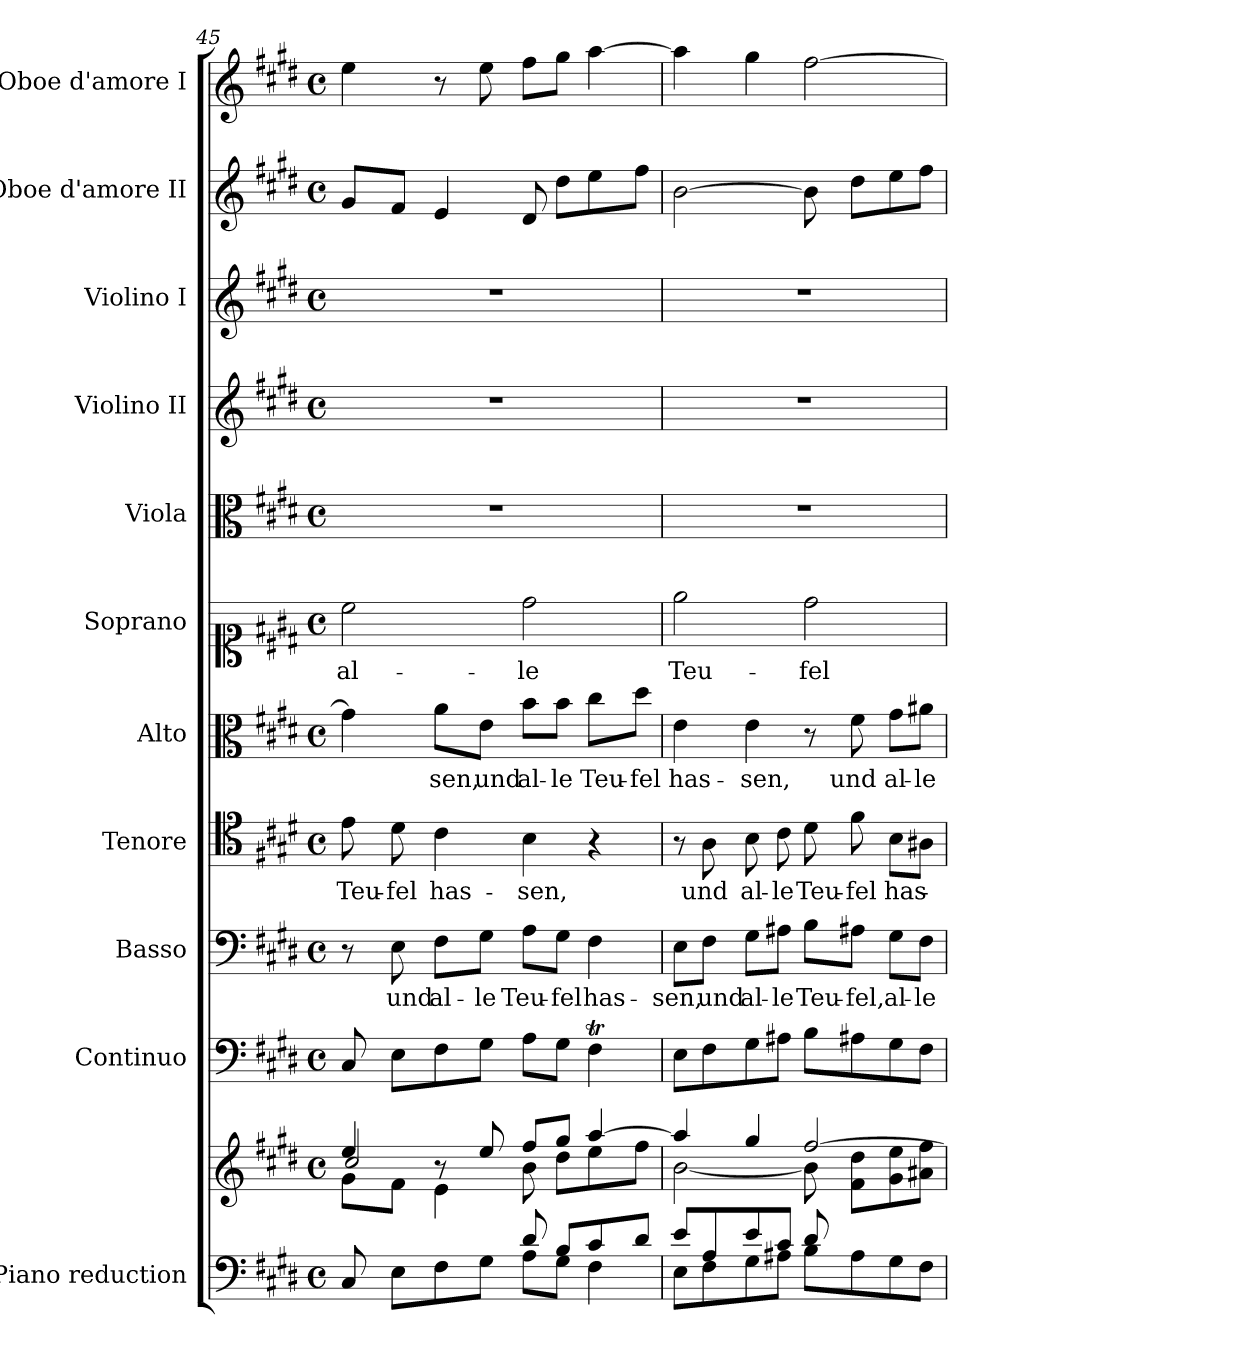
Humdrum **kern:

**kern	**kern	**kern	**kern	**text	**kern	**text	**kern	**text	**kern	**text	**kern	**kern	**kern	**kern	**kern
*part11	*part11	*part10	*part9	*part9	*part8	*part8	*part7	*part7	*part6	*part6	*part5	*part4	*part3	*part2	*part1
*staff12	*staff11	*staff10	*staff9	*staff9	*staff8	*staff8	*staff7	*staff7	*staff6	*staff6	*staff5	*staff4	*staff3	*staff2	*staff1
*I"Piano reduction	*	*I"Continuo	*I"Basso	*	*I"Tenore	*	*I"Alto	*	*I"Soprano	*	*I"Viola	*I"Violino II	*I"Violino I	*I"Oboe d'amore II	*I"Oboe d'amore I
*I'Pno	*	*	*	*	*	*	*	*	*	*	*I'Vla	*I'Vln	*I'Vln	*I'Ob	*I'Ob
*clefF4	*clefG2	*clefF4	*clefF4	*	*clefC4	*	*clefC3	*	*clefC1	*	*clefC3	*clefG2	*clefG2	*clefG2	*clefG2
*k[f#c#g#d#]	*k[f#c#g#d#]	*k[f#c#g#d#]	*k[f#c#g#d#]	*	*k[f#c#g#d#]	*	*k[f#c#g#d#]	*	*k[f#c#g#d#]	*	*k[f#c#g#d#]	*k[f#c#g#d#]	*k[f#c#g#d#]	*k[f#c#g#d#]	*k[f#c#g#d#]
*M4/4	*M4/4	*M4/4	*M4/4	*	*M4/4	*	*M4/4	*	*M4/4	*	*M4/4	*M4/4	*M4/4	*M4/4	*M4/4
*met(c)	*met(c)	*met(c)	*met(c)	*	*met(c)	*	*met(c)	*	*met(c)	*	*met(c)	*met(c)	*met(c)	*met(c)	*met(c)
=45	=45	=45	=45	=45	=45	=45	=45	=45	=45	=45	=45	=45	=45	=45	=45
*^	*^	*	*	*	*	*	*	*	*	*	*	*	*	*	*
*	*	*	*^	*	*	*	*	*	*	*	*	*	*	*	*	*	*
!	!	!	!	!	!	!	!	!	!LO:LY:b	!	!	!	!LO:LY:b	!	!	!	!	!
2ryy	8C#/	4ee/	8g#\L	2cc#/	8C#/	8r	.	8e\	Teu-	4g#\]	.	2cc#\	al-	1r	1r	1r	8g#/L	4ee\
!	!	!	!	!	!	!	!LO:LY:b	!	!LO:LY:b	!	!	!	!	!	!	!	!	!
.	8E\L	.	8f#\J	.	8E\L	8E\	und	8d#\	-fel	.	.	.	.	.	.	.	8f#/J	.
!	!	!	!	!	!	!	!LO:LY:b	!	!LO:LY:b	!	!LO:LY:b	!	!	!	!	!	!	!
.	8F#\	8r	4e\	.	8F#\	8F#\L	al-	4c#\	has-	8a\L	-sen,	.	.	.	.	.	4e/	8r
!	!	!	!	!	!	!	!LO:LY:b	!	!	!	!LO:LY:b	!	!	!	!	!	!	!
.	8G#\J	8ee/	.	.	8G#\J	8G#\J	-le	.	.	8e\J	und	.	.	.	.	.	.	8ee\
!	!	!	!	!	!	!	!LO:LY:b	!	!LO:LY:b	!	!LO:LY:b	!	!LO:LY:b	!	!	!	!	!
8d#/	8A\L	8ff#/L	8b\	2ryy	8A\L	8A\L	Teu-	4B\	-sen,	8b\L	al-	2dd#\	-le	.	.	.	8d#/	8ff#\L
!	!	!	!	!	!	!	!LO:LY:b	!	!	!	!LO:LY:b	!	!	!	!	!	!	!
8B/L	8G#\J	8gg#/J	8dd#\L	.	8G#\J	8G#\J	-fel	.	.	8b\J	-le	.	.	.	.	.	8dd#\L	8gg#\J
!	!	!	!	!	!	!	!LO:LY:b	!	!	!	!LO:LY:b	!	!	!	!	!	!	!
8c#/	4F#\	[4aa/	8ee\	.	4F#T\	4F#\	has-	4r	.	8cc#\L	Teu-	.	.	.	.	.	8ee\	[4aa\
!	!	!	!	!	!	!	!	!	!	!	!LO:LY:b	!	!	!	!	!	!	!
8d#/J	.	.	8ff#\J	.	.	.	.	.	.	8dd#\J	-fel	.	.	.	.	.	8ff#\J	.
*	*	*	*v	*v	*	*	*	*	*	*	*	*	*	*	*	*	*	*
=46	=46	=46	=46	=46	=46	=46	=46	=46	=46	=46	=46	=46	=46	=46	=46	=46	=46
!	!	!	!	!	!	!LO:LY:b	!	!	!	!LO:LY:b	!	!LO:LY:b	!	!	!	!	!
8e/L	8E\L	4aa/]	[2b\	8E\L	8E\L	-sen,	8r	.	4e\	has-	2ee\	Teu-	1r	1r	1r	[2b\	4aa\]
!	!	!	!	!	!	!LO:LY:b	!	!LO:LY:b	!	!	!	!	!	!	!	!	!
8A/	8F#\	.	.	8F#\	8F#\J	und	8A\	und	.	.	.	.	.	.	.	.	.
!	!	!	!	!	!	!LO:LY:b	!	!LO:LY:b	!	!LO:LY:b	!	!	!	!	!	!	!
8e/	8G#\	4gg#/	.	8G#\	8G#\L	al-	8B\	al-	4e\	-sen,	.	.	.	.	.	.	4gg#\
!	!	!	!	!	!	!LO:LY:b	!	!LO:LY:b	!	!	!	!	!	!	!	!	!
8c#/J	8A#X\J	.	.	8A#X\J	8A#X\J	-le	8c#\	-le	.	.	.	.	.	.	.	.	.
!	!	!	!	!	!	!LO:LY:b	!	!LO:LY:b	!	!	!	!LO:LY:b	!	!	!	!	!
8d#/	8B\L	[2ff#/	8b\]	8B\L	8B\L	Teu-	8d#\	Teu-	8r	.	2dd#\	-fel	.	.	.	8b\]	[2ff#\
!	!	!	!	!	!	!LO:LY:b	!	!LO:LY:b	!	!LO:LY:b	!	!	!	!	!	!	!
8ryy	8A#\	.	8f#\ 8dd#\L	8A#X\	8A#X\J	-fel,	8f#\	-fel	8f#\	und	.	.	.	.	.	8dd#\L	.
!	!	!	!	!	!	!LO:LY:b	!	!LO:LY:b	!	!LO:LY:b	!	!	!	!	!	!	!
4ryy	8G#\	.	8g#\ 8ee\	8G#\	8G#\L	al-	8B\L	has-	8g#\L	al-	.	.	.	.	.	8ee\	.
!	!	!	!	!	!	!LO:LY:b	!	!	!	!LO:LY:b	!	!	!	!	!	!	!
.	8F#\J	.	8a#X\ 8ff#\J	8F#\J	8F#\J	-le	8A#X\J	.	8a#X\J	-le	.	.	.	.	.	8ff#\J	.
*v	*v	*	*	*	*	*	*	*	*	*	*	*	*	*	*	*	*
*	*v	*v	*	*	*	*	*	*	*	*	*	*	*	*	*	*
=	=	=	=	=	=	=	=	=	=	=	=	=	=	=	=
*-	*-	*-	*-	*-	*-	*-	*-	*-	*-	*-	*-	*-	*-	*-	*-
